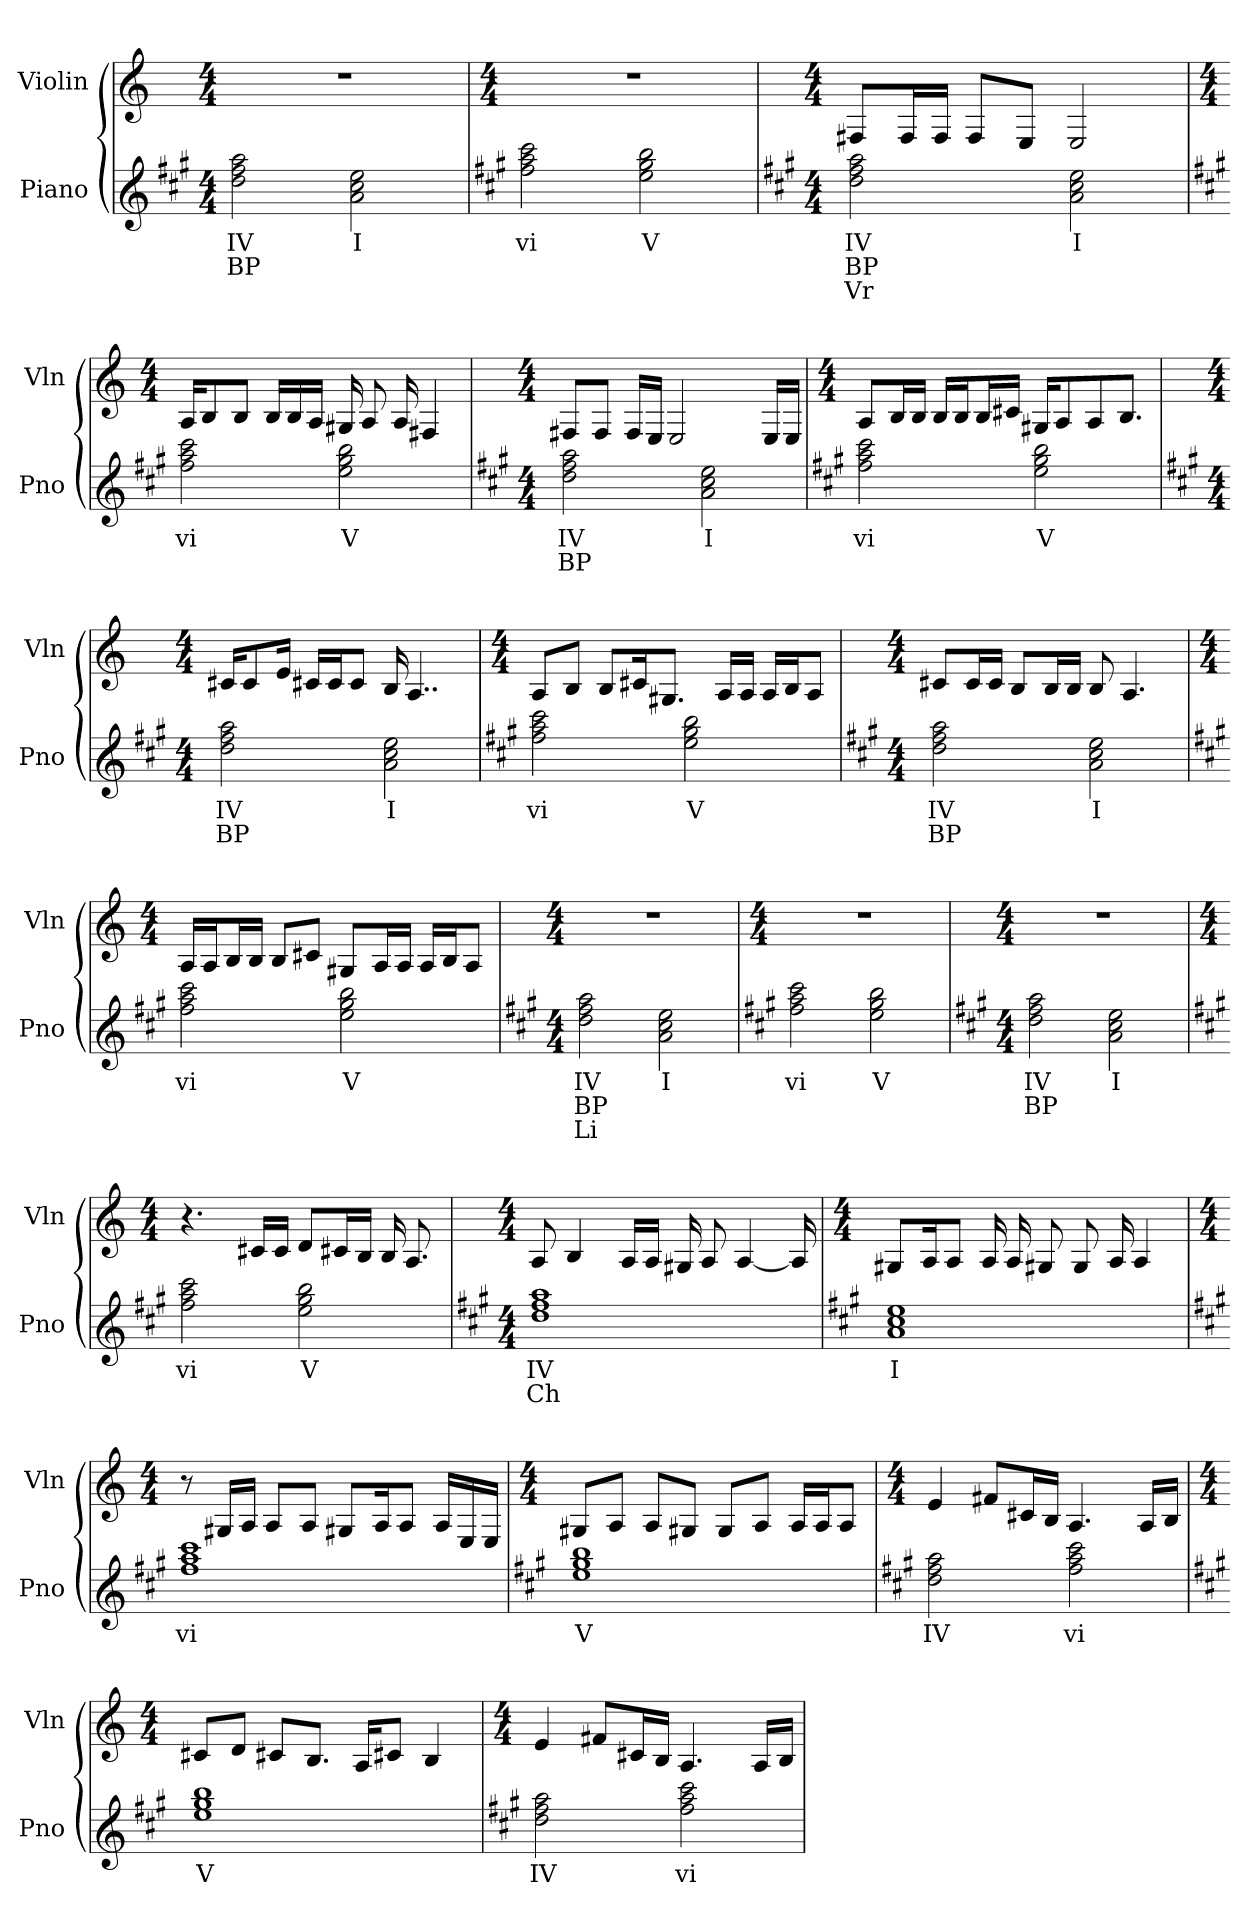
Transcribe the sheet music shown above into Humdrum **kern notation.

**kern	**text	**text	**text	**kern
*part2	*part2	*part2	*part2	*part1
*staff2	*staff2	*staff2	*staff2	*staff1
*I"Piano	*	*	*	*I"Violin
*I'Pno	*	*	*	*I'Vln
*k[f#c#g#]	*	*	*	*
*A:	*	*	*	*
*M4/4	*	*	*	*M4/4
=	=	=	=	=
2dd 2ff# 2aa	IV	BP	.	1r
2a 2cc# 2ee	I	.	.	.
=	=	=	=	=
*k[f#c#g#]	*	*	*	*
*A:	*	*	*	*
*	*	*	*	*M4/4
2ff# 2aa 2ccc#	vi	.	.	1r
2ee 2gg# 2bb	V	.	.	.
=	=	=	=	=
*k[f#c#g#]	*	*	*	*
*A:	*	*	*	*
*M4/4	*	*	*	*M4/4
2dd 2ff# 2aa	IV	BP	Vr	8F#XL
.	.	.	.	16F#L
.	.	.	.	16F#JJ
.	.	.	.	8F#L
.	.	.	.	8EJ
2a 2cc# 2ee	I	.	.	2E
=	=	=	=	=
*k[f#c#g#]	*	*	*	*
*A:	*	*	*	*
*	*	*	*	*M4/4
2ff# 2aa 2ccc#	vi	.	.	16AKL
.	.	.	.	8B
.	.	.	.	8BJ
.	.	.	.	16BLL
.	.	.	.	16B
.	.	.	.	16AJJ
2ee 2gg# 2bb	V	.	.	16G#XLL
.	.	.	.	8A
.	.	.	.	16AJk
.	.	.	.	4F#X
=	=	=	=	=
*k[f#c#g#]	*	*	*	*
*A:	*	*	*	*
*M4/4	*	*	*	*M4/4
2dd 2ff# 2aa	IV	BP	.	8F#XL
.	.	.	.	8F#J
.	.	.	.	16F#LL
.	.	.	.	16EJJ
.	.	.	.	2E
2a 2cc# 2ee	I	.	.	.
.	.	.	.	16ELL
.	.	.	.	16EJJ
=	=	=	=	=
*k[f#c#g#]	*	*	*	*
*A:	*	*	*	*
*	*	*	*	*M4/4
2ff# 2aa 2ccc#	vi	.	.	8AL
.	.	.	.	16BL
.	.	.	.	16BJJ
.	.	.	.	16BLL
.	.	.	.	16BJ
.	.	.	.	16BL
.	.	.	.	16c#XJJ
2ee 2gg# 2bb	V	.	.	16G#XLL
.	.	.	.	8A
.	.	.	.	8AJ
.	.	.	.	8.BJ
=	=	=	=	=
*k[f#c#g#]	*	*	*	*
*A:	*	*	*	*
*M4/4	*	*	*	*M4/4
2dd 2ff# 2aa	IV	BP	.	16c#XKL
.	.	.	.	8c#
.	.	.	.	16eJk
.	.	.	.	16c#XLL
.	.	.	.	16c#J
.	.	.	.	8c#J
2a 2cc# 2ee	I	.	.	16B
.	.	.	.	4..A
=	=	=	=	=
*k[f#c#g#]	*	*	*	*
*A:	*	*	*	*
*	*	*	*	*M4/4
2ff# 2aa 2ccc#	vi	.	.	8AL
.	.	.	.	8BJ
.	.	.	.	8BL
.	.	.	.	16c#XK
.	.	.	.	8.G#XJ
2ee 2gg# 2bb	V	.	.	.
.	.	.	.	16ALL
.	.	.	.	16AJJ
.	.	.	.	16ALL
.	.	.	.	16BJ
.	.	.	.	8AJ
=	=	=	=	=
*k[f#c#g#]	*	*	*	*
*A:	*	*	*	*
*M4/4	*	*	*	*M4/4
2dd 2ff# 2aa	IV	BP	.	8c#XL
.	.	.	.	16c#L
.	.	.	.	16c#JJ
.	.	.	.	8BL
.	.	.	.	16BL
.	.	.	.	16BJJ
2a 2cc# 2ee	I	.	.	8B
.	.	.	.	4.A
=	=	=	=	=
*k[f#c#g#]	*	*	*	*
*A:	*	*	*	*
*	*	*	*	*M4/4
2ff# 2aa 2ccc#	vi	.	.	16ALL
.	.	.	.	16AJ
.	.	.	.	16BL
.	.	.	.	16BJJ
.	.	.	.	8BL
.	.	.	.	8c#XJ
2ee 2gg# 2bb	V	.	.	8G#XL
.	.	.	.	16AL
.	.	.	.	16AJJ
.	.	.	.	16ALL
.	.	.	.	16BJ
.	.	.	.	8AJ
=	=	=	=	=
*k[f#c#g#]	*	*	*	*
*A:	*	*	*	*
*M4/4	*	*	*	*M4/4
2dd 2ff# 2aa	IV	BP	Li	1r
2a 2cc# 2ee	I	.	.	.
=	=	=	=	=
*k[f#c#g#]	*	*	*	*
*A:	*	*	*	*
*	*	*	*	*M4/4
2ff# 2aa 2ccc#	vi	.	.	1r
2ee 2gg# 2bb	V	.	.	.
=	=	=	=	=
*k[f#c#g#]	*	*	*	*
*A:	*	*	*	*
*M4/4	*	*	*	*M4/4
2dd 2ff# 2aa	IV	BP	.	1r
2a 2cc# 2ee	I	.	.	.
=	=	=	=	=
*k[f#c#g#]	*	*	*	*
*A:	*	*	*	*
*	*	*	*	*M4/4
2ff# 2aa 2ccc#	vi	.	.	4.r
.	.	.	.	16c#XLL
.	.	.	.	16c#JJ
2ee 2gg# 2bb	V	.	.	8dL
.	.	.	.	16c#XL
.	.	.	.	16BJJ
.	.	.	.	16BLL
.	.	.	.	8.AJ
=	=	=	=	=
*k[f#c#g#]	*	*	*	*
*A:	*	*	*	*
*M4/4	*	*	*	*M4/4
1dd 1ff# 1aa	IV	Ch	.	8A
.	.	.	.	4B
.	.	.	.	16ALL
.	.	.	.	16AJJ
.	.	.	.	16G#XLL
.	.	.	.	8AJ
.	.	.	.	[4A
.	.	.	.	16A]
=	=	=	=	=
*k[f#c#g#]	*	*	*	*
*A:	*	*	*	*
*	*	*	*	*M4/4
1a 1cc# 1ee	I	.	.	8G#XL
.	.	.	.	16AK
.	.	.	.	8AJ
.	.	.	.	16ALL
.	.	.	.	16A
.	.	.	.	8G#XJ
.	.	.	.	8G#L
.	.	.	.	16AJk
.	.	.	.	4A
=	=	=	=	=
*k[f#c#g#]	*	*	*	*
*A:	*	*	*	*
*	*	*	*	*M4/4
1ff# 1aa 1ccc#	vi	.	.	8r
.	.	.	.	16G#XLL
.	.	.	.	16AJJ
.	.	.	.	8AL
.	.	.	.	8AJ
.	.	.	.	8G#XL
.	.	.	.	16AK
.	.	.	.	8AJ
.	.	.	.	16ALL
.	.	.	.	16E
.	.	.	.	16EJJ
=	=	=	=	=
*k[f#c#g#]	*	*	*	*
*A:	*	*	*	*
*	*	*	*	*M4/4
1ee 1gg# 1bb	V	.	.	8G#XL
.	.	.	.	8AJ
.	.	.	.	8AL
.	.	.	.	8G#XJ
.	.	.	.	8G#L
.	.	.	.	8AJ
.	.	.	.	16ALL
.	.	.	.	16AJ
.	.	.	.	8AJ
=	=	=	=	=
*k[f#c#g#]	*	*	*	*
*A:	*	*	*	*
*	*	*	*	*M4/4
2dd 2ff# 2aa	IV	.	.	4e
.	.	.	.	8f#XL
.	.	.	.	16c#XL
.	.	.	.	16BJJ
2ff# 2aa 2ccc#	vi	.	.	4.A
.	.	.	.	16ALL
.	.	.	.	16BJJ
=	=	=	=	=
*k[f#c#g#]	*	*	*	*
*A:	*	*	*	*
*	*	*	*	*M4/4
1ee 1gg# 1bb	V	.	.	8c#XL
.	.	.	.	8dJ
.	.	.	.	8c#XL
.	.	.	.	8.BJ
.	.	.	.	16AKL
.	.	.	.	8c#XJ
.	.	.	.	4B
=	=	=	=	=
*k[f#c#g#]	*	*	*	*
*A:	*	*	*	*
*	*	*	*	*M4/4
2dd 2ff# 2aa	IV	.	.	4e
.	.	.	.	8f#XL
.	.	.	.	16c#XL
.	.	.	.	16BJJ
2ff# 2aa 2ccc#	vi	.	.	4.A
.	.	.	.	16ALL
.	.	.	.	16BJJ
=	=	=	=	=
*-	*-	*-	*-	*-
